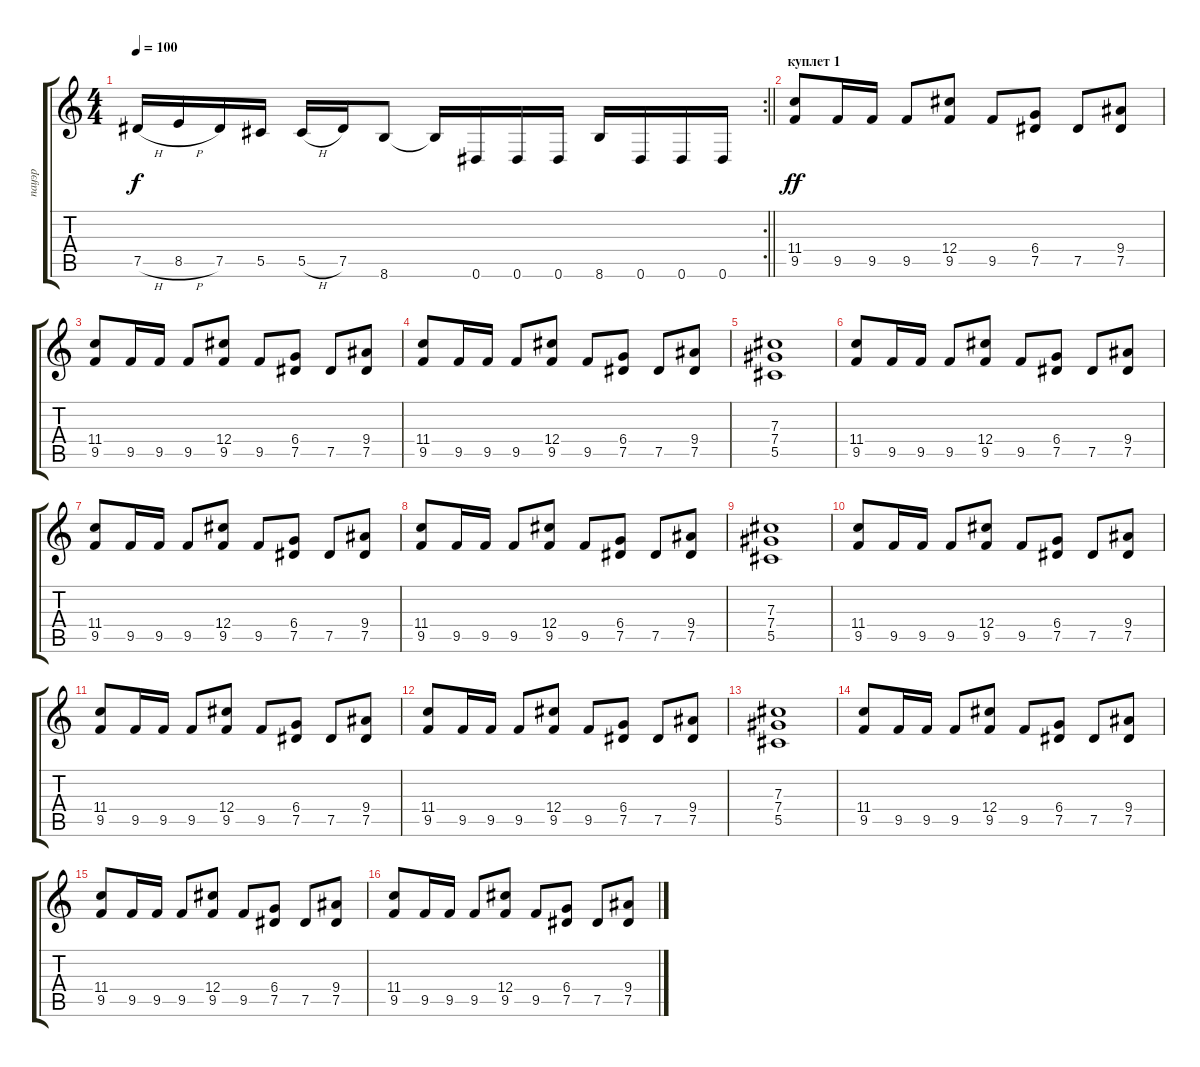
\track ("пауэр" "пауэр") {instrument distortionguitar}
\staff {score tabs}
\tuning (Eb4 Bb3 Gb3 Db3 Ab2 Eb2) {hide}
\rc 2
\ts (4 4)
\tempo 100
\clef g2
\barLineRight lightlight
\ks c
7.5{h}.16{dy f} 8.5{h}.16 7.5.16 5.5.16 5.5{h}.16 7.5.16 8.6.8 8.6{t}.16 0.6.16 0.6.16 0.6.16 8.6.16 0.6.16 0.6.16 0.6.16 |
\section ("" "куплет 1")
(11.4 9.5).8{dy ff} 9.5.16 9.5.16 9.5.8 (12.4 9.5).8 9.5.8 (6.4 7.5).8 7.5.8 (9.4 7.5).8 |
(11.4 9.5).8 9.5.16 9.5.16 9.5.8 (12.4 9.5).8 9.5.8 (6.4 7.5).8 7.5.8 (9.4 7.5).8 |
(11.4 9.5).8 9.5.16 9.5.16 9.5.8 (12.4 9.5).8 9.5.8 (6.4 7.5).8 7.5.8 (9.4 7.5).8 |
(7.3 7.4 5.5).1 |
(11.4 9.5).8 9.5.16 9.5.16 9.5.8 (12.4 9.5).8 9.5.8 (6.4 7.5).8 7.5.8 (9.4 7.5).8 |
(11.4 9.5).8 9.5.16 9.5.16 9.5.8 (12.4 9.5).8 9.5.8 (6.4 7.5).8 7.5.8 (9.4 7.5).8 |
(11.4 9.5).8 9.5.16 9.5.16 9.5.8 (12.4 9.5).8 9.5.8 (6.4 7.5).8 7.5.8 (9.4 7.5).8 |
(7.3 7.4 5.5).1 |
(11.4 9.5).8 9.5.16 9.5.16 9.5.8 (12.4 9.5).8 9.5.8 (6.4 7.5).8 7.5.8 (9.4 7.5).8 |
(11.4 9.5).8 9.5.16 9.5.16 9.5.8 (12.4 9.5).8 9.5.8 (6.4 7.5).8 7.5.8 (9.4 7.5).8 |
(11.4 9.5).8 9.5.16 9.5.16 9.5.8 (12.4 9.5).8 9.5.8 (6.4 7.5).8 7.5.8 (9.4 7.5).8 |
(7.3 7.4 5.5).1 |
(11.4 9.5).8 9.5.16 9.5.16 9.5.8 (12.4 9.5).8 9.5.8 (6.4 7.5).8 7.5.8 (9.4 7.5).8 |
(11.4 9.5).8 9.5.16 9.5.16 9.5.8 (12.4 9.5).8 9.5.8 (6.4 7.5).8 7.5.8 (9.4 7.5).8 |
(11.4 9.5).8 9.5.16 9.5.16 9.5.8 (12.4 9.5).8 9.5.8 (6.4 7.5).8 7.5.8 (9.4 7.5).8
